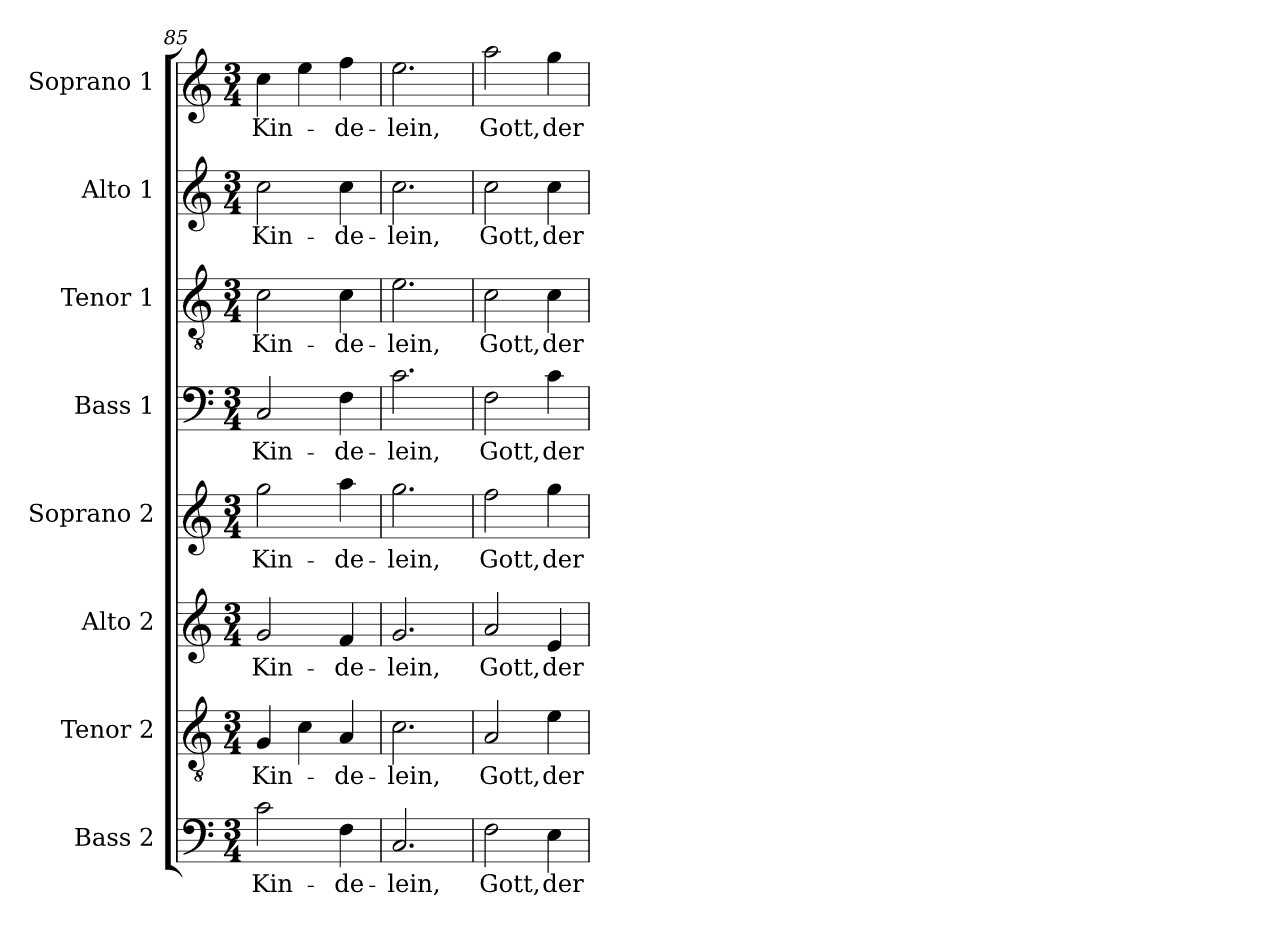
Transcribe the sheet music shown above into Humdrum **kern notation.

**kern	**text	**kern	**text	**kern	**text	**kern	**text	**kern	**text	**kern	**text	**kern	**text	**kern	**text
*part8	*part8	*part7	*part7	*part6	*part6	*part5	*part5	*part4	*part4	*part3	*part3	*part2	*part2	*part1	*part1
*staff8	*staff8	*staff7	*staff7	*staff6	*staff6	*staff5	*staff5	*staff4	*staff4	*staff3	*staff3	*staff2	*staff2	*staff1	*staff1
*I"Bass 2	*	*I"Tenor 2	*	*I"Alto 2	*	*I"Soprano 2	*	*I"Bass 1	*	*I"Tenor 1	*	*I"Alto 1	*	*I"Soprano 1	*
*I'B2	*	*I'T2	*	*I'A2	*	*I'S2	*	*I'B1	*	*I'T1	*	*I'A1	*	*I'S1	*
*clefF4	*	*clefGv2	*	*clefG2	*	*clefG2	*	*clefF4	*	*clefGv2	*	*clefG2	*	*clefG2	*
*	*	*ITrd7c12	*	*	*	*	*	*	*	*ITrd7c12	*	*	*	*	*
*k[]	*	*k[]	*	*k[]	*	*k[]	*	*k[]	*	*k[]	*	*k[]	*	*k[]	*
*C:	*	*C:	*	*C:	*	*C:	*	*C:	*	*C:	*	*C:	*	*C:	*
*M3/4	*	*M3/4	*	*M3/4	*	*M3/4	*	*M3/4	*	*M3/4	*	*M3/4	*	*M3/4	*
=85	=85	=85	=85	=85	=85	=85	=85	=85	=85	=85	=85	=85	=85	=85	=85
!	!LO:LY:b:color=#000000	!	!	!	!	!	!	!	!	!	!	!	!	!	!
!	!	!	!LO:LY:b:color=#000000	!	!	!	!	!	!	!	!	!	!	!	!
!	!	!	!	!	!LO:LY:b:color=#000000	!	!	!	!	!	!	!	!	!	!
!	!	!	!	!	!	!	!LO:LY:b:color=#000000	!	!	!	!	!	!	!	!
!	!	!	!	!	!	!	!	!	!LO:LY:b:color=#000000	!	!	!	!	!	!
!	!	!	!	!	!	!	!	!	!	!	!LO:LY:b:color=#000000	!	!	!	!
!	!	!	!	!	!	!	!	!	!	!	!	!	!LO:LY:b:color=#000000	!	!
!	!	!	!	!	!	!	!	!	!	!	!	!	!	!	!LO:LY:b:color=#000000
2ci\	Kin-	4GGi/	Kin-	2gi/	Kin-	2ggi\	Kin-	2Ci/	Kin-	2Ci\	Kin-	2cci\	Kin-	4cci\	Kin-
.	.	4Ci\	.	.	.	.	.	.	.	.	.	.	.	4eei\	.
!	!LO:LY:b:color=#000000	!	!	!	!	!	!	!	!	!	!	!	!	!	!
!	!	!	!LO:LY:b:color=#000000	!	!	!	!	!	!	!	!	!	!	!	!
!	!	!	!	!	!LO:LY:b:color=#000000	!	!	!	!	!	!	!	!	!	!
!	!	!	!	!	!	!	!LO:LY:b:color=#000000	!	!	!	!	!	!	!	!
!	!	!	!	!	!	!	!	!	!LO:LY:b:color=#000000	!	!	!	!	!	!
!	!	!	!	!	!	!	!	!	!	!	!LO:LY:b:color=#000000	!	!	!	!
!	!	!	!	!	!	!	!	!	!	!	!	!	!LO:LY:b:color=#000000	!	!
!	!	!	!	!	!	!	!	!	!	!	!	!	!	!	!LO:LY:b:color=#000000
4Fi\	-de-	4AAi/	-de-	4fi/	-de-	4aai\	-de-	4Fi\	-de-	4Ci\	-de-	4cci\	-de-	4ffi\	-de-
=86	=86	=86	=86	=86	=86	=86	=86	=86	=86	=86	=86	=86	=86	=86	=86
!	!LO:LY:b:color=#000000	!	!	!	!	!	!	!	!	!	!	!	!	!	!
!	!	!	!LO:LY:b:color=#000000	!	!	!	!	!	!	!	!	!	!	!	!
!	!	!	!	!	!LO:LY:b:color=#000000	!	!	!	!	!	!	!	!	!	!
!	!	!	!	!	!	!	!LO:LY:b:color=#000000	!	!	!	!	!	!	!	!
!	!	!	!	!	!	!	!	!	!LO:LY:b:color=#000000	!	!	!	!	!	!
!	!	!	!	!	!	!	!	!	!	!	!LO:LY:b:color=#000000	!	!	!	!
!	!	!	!	!	!	!	!	!	!	!	!	!	!LO:LY:b:color=#000000	!	!
!	!	!	!	!	!	!	!	!	!	!	!	!	!	!	!LO:LY:b:color=#000000
2.Ci/	-lein,	2.Ci\	-lein,	2.gi/	-lein,	2.ggi\	-lein,	2.ci\	-lein,	2.Ei\	-lein,	2.cci\	-lein,	2.eei\	-lein,
=87	=87	=87	=87	=87	=87	=87	=87	=87	=87	=87	=87	=87	=87	=87	=87
!	!LO:LY:b:color=#000000	!	!	!	!	!	!	!	!	!	!	!	!	!	!
!	!	!	!LO:LY:b:color=#000000	!	!	!	!	!	!	!	!	!	!	!	!
!	!	!	!	!	!LO:LY:b:color=#000000	!	!	!	!	!	!	!	!	!	!
!	!	!	!	!	!	!	!LO:LY:b:color=#000000	!	!	!	!	!	!	!	!
!	!	!	!	!	!	!	!	!	!LO:LY:b:color=#000000	!	!	!	!	!	!
!	!	!	!	!	!	!	!	!	!	!	!LO:LY:b:color=#000000	!	!	!	!
!	!	!	!	!	!	!	!	!	!	!	!	!	!LO:LY:b:color=#000000	!	!
!	!	!	!	!	!	!	!	!	!	!	!	!	!	!	!LO:LY:b:color=#000000
2Fi\	Gott,	2AAi/	Gott,	2ai/	Gott,	2ffi\	Gott,	2Fi\	Gott,	2Ci\	Gott,	2cci\	Gott,	2aai\	Gott,
!	!LO:LY:b:color=#000000	!	!	!	!	!	!	!	!	!	!	!	!	!	!
!	!	!	!LO:LY:b:color=#000000	!	!	!	!	!	!	!	!	!	!	!	!
!	!	!	!	!	!LO:LY:b:color=#000000	!	!	!	!	!	!	!	!	!	!
!	!	!	!	!	!	!	!LO:LY:b:color=#000000	!	!	!	!	!	!	!	!
!	!	!	!	!	!	!	!	!	!LO:LY:b:color=#000000	!	!	!	!	!	!
!	!	!	!	!	!	!	!	!	!	!	!LO:LY:b:color=#000000	!	!	!	!
!	!	!	!	!	!	!	!	!	!	!	!	!	!LO:LY:b:color=#000000	!	!
!	!	!	!	!	!	!	!	!	!	!	!	!	!	!	!LO:LY:b:color=#000000
4Ei\	der	4Ei\	der	4ei/	der	4ggi\	der	4ci\	der	4Ci\	der	4cci\	der	4ggi\	der
=	=	=	=	=	=	=	=	=	=	=	=	=	=	=	=
*-	*-	*-	*-	*-	*-	*-	*-	*-	*-	*-	*-	*-	*-	*-	*-
